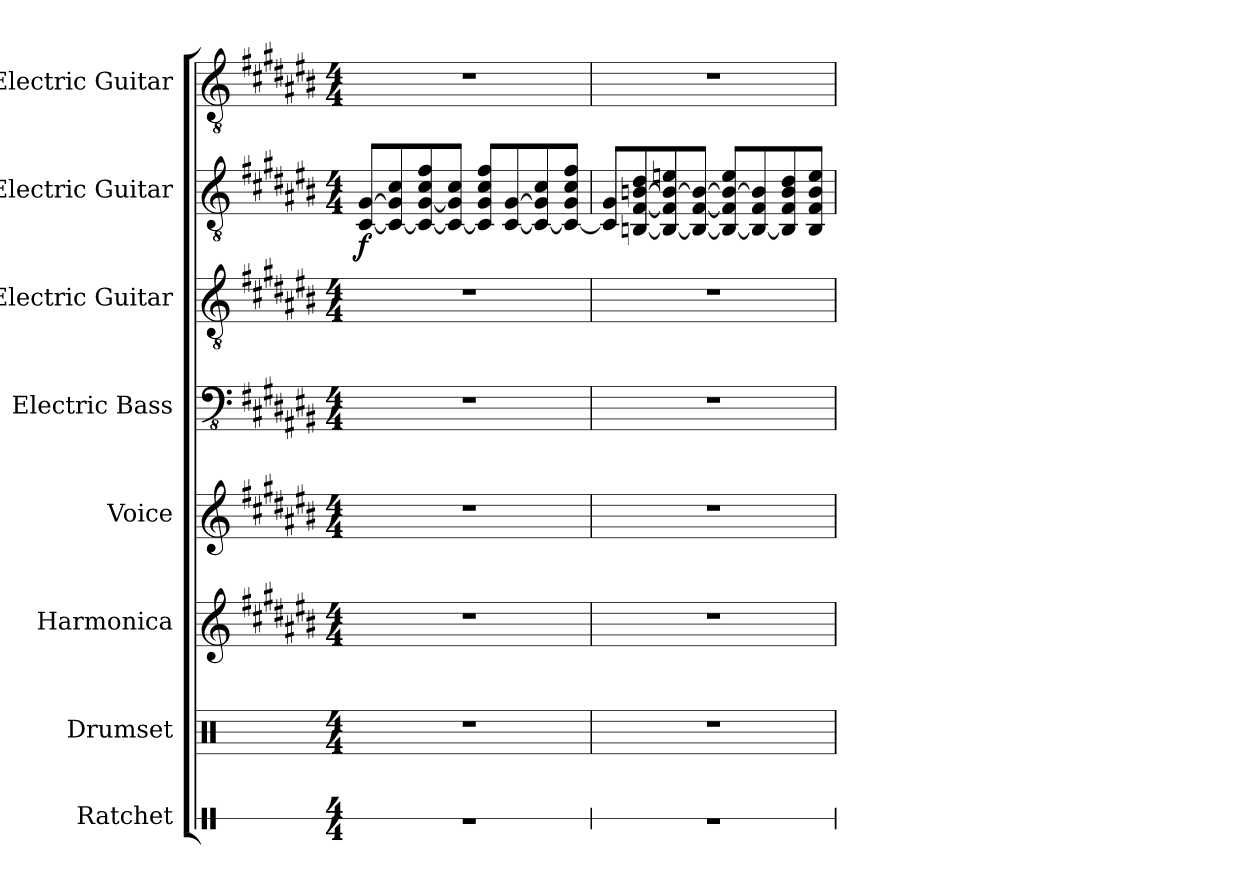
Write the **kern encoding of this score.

**kern	**kern	**kern	**kern	**kern	**kern	**kern	**dynam	**kern
*part8	*part7	*part6	*part5	*part4	*part3	*part2	*part2	*part1
*staff8	*staff7	*staff6	*staff5	*staff4	*staff3	*staff2	*staff2	*staff1
*I"Ratchet	*I"Drumset	*I"Harmonica	*I"Voice	*I"Electric Bass	*I"Electric Guitar	*I"Electric Guitar	*	*I"Electric Guitar
*I'Rat.	*I'Drs.	*I'Harm.	*I'Vo.	*I'El. B.	*I'El. Guit.	*I'El. Guit.	*	*I'El. Guit.
*stria1	*	*	*	*	*	*	*	*
*clefX	*clefX	*clefG2	*clefG2	*clefFv4	*clefGv2	*clefGv2	*	*clefGv2
*k[]	*k[]	*k[f#c#g#d#a#e#b#]	*k[f#c#g#d#a#e#b#]	*k[f#c#g#d#a#e#b#]	*k[f#c#g#d#a#e#b#]	*k[f#c#g#d#a#e#b#]	*	*k[f#c#g#d#a#e#b#]
*M4/4	*M4/4	*M4/4	*M4/4	*M4/4	*M4/4	*M4/4	*	*M4/4
*MM108	*MM108	*MM108	*MM108	*MM108	*MM108	*MM108	*	*MM108
=1	=1	=1	=1	=1	=1	=1	=1	=1
!	!	!	!	!	!	!	!LO:DY:b	!
1r	1r	1r	1r	1r	1r	[8C#/ [8G#/L	f	1r
.	.	.	.	.	.	8C#/_ 8G#/] 8c#/	.	.
.	.	.	.	.	.	8C#/_ [8G#/ 8c#/ 8f#/	.	.
.	.	.	.	.	.	8C#/_ 8G#/] 8c#/J	.	.
.	.	.	.	.	.	8C#/] 8G#/ 8c#/ 8f#/L	.	.
.	.	.	.	.	.	[8C#/ [8G#/	.	.
.	.	.	.	.	.	8C#/_ 8G#/] 8c#/	.	.
.	.	.	.	.	.	8C#/_ 8G#/ 8c#/ 8f#/J	.	.
=2	=2	=2	=2	=2	=2	=2	=2	=2
1r	1r	1r	1r	1r	1r	8C#/] 8G#/L	.	1r
.	.	.	.	.	.	[8BBn/ [8F#/ [8Bn/ 8d#/	.	.
.	.	.	.	.	.	8BB/_ 8F#/] 8B/_ 8en/	.	.
.	.	.	.	.	.	8BB/_ [8F#/ 8B/_J	.	.
.	.	.	.	.	.	8BB/_ 8F#/] 8B/_ 8e/L	.	.
.	.	.	.	.	.	8BB/_ 8F#/ 8B/]	.	.
.	.	.	.	.	.	8BB/] 8F#/ 8B/ 8d#/	.	.
.	.	.	.	.	.	8BB/ 8F#/ 8B/ 8e/J	.	.
=	=	=	=	=	=	=	=	=
*-	*-	*-	*-	*-	*-	*-	*-	*-
